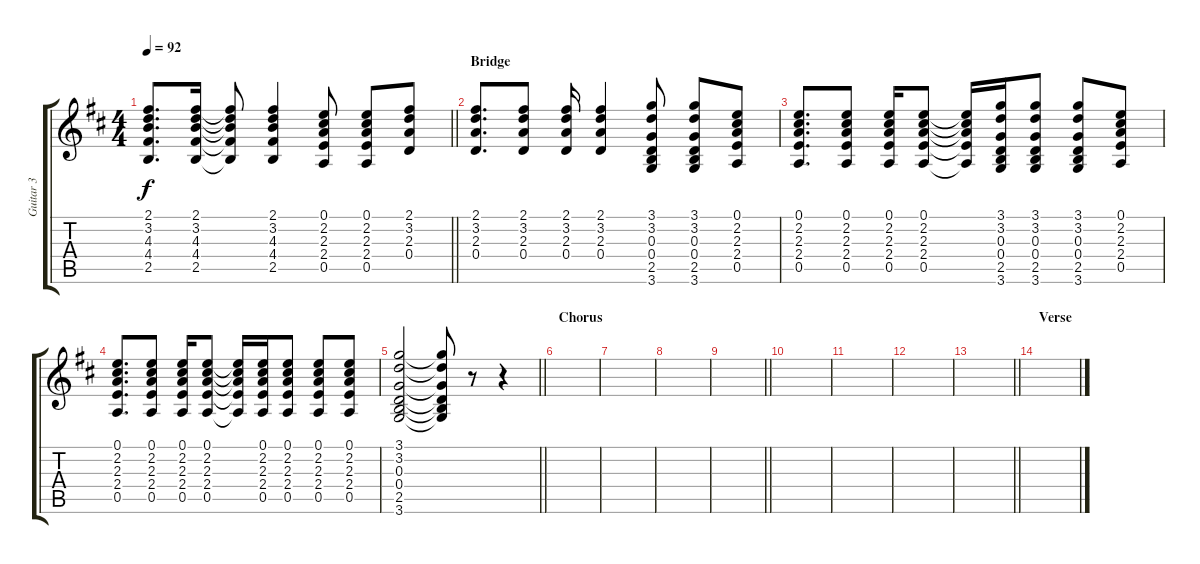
\track ("Guitar 3" "Guitar 3") {instrument acousticguitarsteel}
\staff {score tabs}
\tuning (E4 B3 G3 D3 A2 E2) {hide}
\ts (4 4)
\tempo 92
\clef g2
\barLineRight lightlight
\ks d
(2.1 3.2 4.3 4.4 2.5).8{d dy f} (2.1 3.2 4.3 4.4 2.5).16 (2.1{t} 3.2{t} 4.3{t} 4.4{t} 2.5{t}).8 (2.1 3.2 4.3 4.4 2.5).4 (0.1 2.2 2.3 2.4 0.5).8 (0.1 2.2 2.3 2.4 0.5).8 (2.1 3.2 2.3 0.4).8 |
\section ("" "Bridge")
(2.1 3.2 2.3 0.4).8{d} (2.1 3.2 2.3 0.4).8 (2.1 3.2 2.3 0.4).16 (2.1 3.2 2.3 0.4).4 (3.1 3.2 0.3 0.4 2.5 3.6).8 (3.1 3.2 0.3 0.4 2.5 3.6).8 (0.1 2.2 2.3 2.4 0.5).8 |
(0.1 2.2 2.3 2.4 0.5).8{d} (0.1 2.2 2.3 2.4 0.5).8 (0.1 2.2 2.3 2.4 0.5).16 (0.1 2.2 2.3 2.4 0.5).8 (0.1{t} 2.2{t} 2.3{t} 2.4{t} 0.5{t}).16 (3.1 3.2 0.3 0.4 2.5 3.6).16 (3.1 3.2 0.3 0.4 2.5 3.6).8 (3.1 3.2 0.3 0.4 2.5 3.6).8 (0.1 2.2 2.3 2.4 0.5).8 |
(0.1 2.2 2.3 2.4 0.5).8{d} (0.1 2.2 2.3 2.4 0.5).8 (0.1 2.2 2.3 2.4 0.5).16 (0.1 2.2 2.3 2.4 0.5).8 (0.1{t} 2.2{t} 2.3{t} 2.4{t} 0.5{t}).16 (0.1 2.2 2.3 2.4 0.5).16 (0.1 2.2 2.3 2.4 0.5).8 (0.1 2.2 2.3 2.4 0.5).8 (0.1 2.2 2.3 2.4 0.5).8 |
\barLineRight lightlight
(3.1 3.2 0.3 0.4 2.5 3.6).2 (3.1{t} 3.2{t} 0.3{t} 0.4{t} 2.5{t} 3.6{t}).8 r.8 r.4 |
\section ("" "Chorus")
|
|
|
\barLineRight lightlight
|
|
|
|
\barLineRight lightlight
|
\section ("" "Verse")
